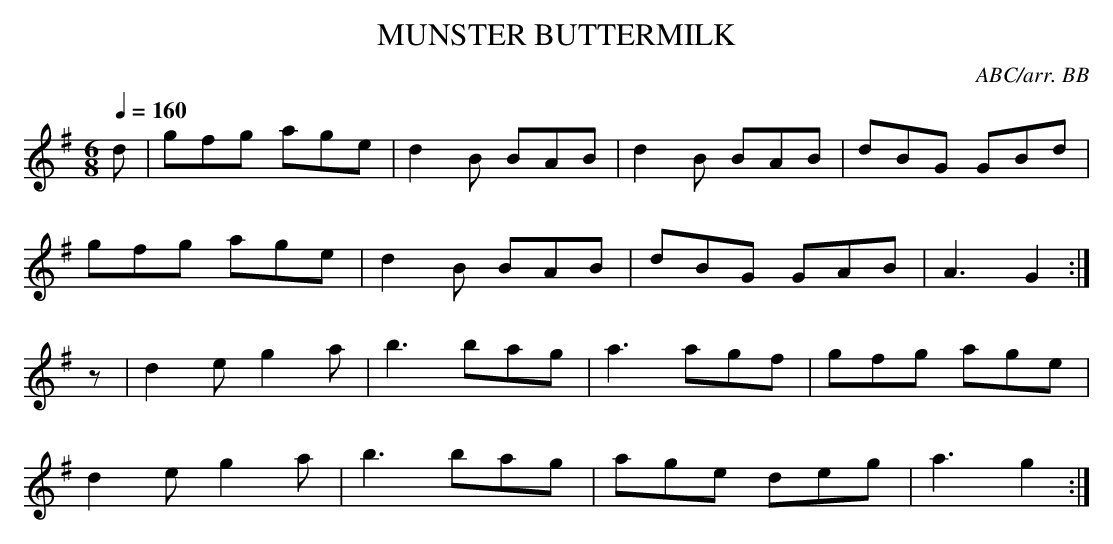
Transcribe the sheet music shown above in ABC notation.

X:1
T:MUNSTER BUTTERMILK
C:ABC/arr. BB
M:6/8
L:1/8
Q:1/4=160
K:G
d|gfg age|d2B BAB|d2B BAB|dBG GBd|
gfg age|d2B BAB|dBG GAB|A3 G2 :|
z|d2e g2a|b3 bag|a3 agf|gfg age|
d2e g2a|b3 bag|age deg|a3 g2 :|
